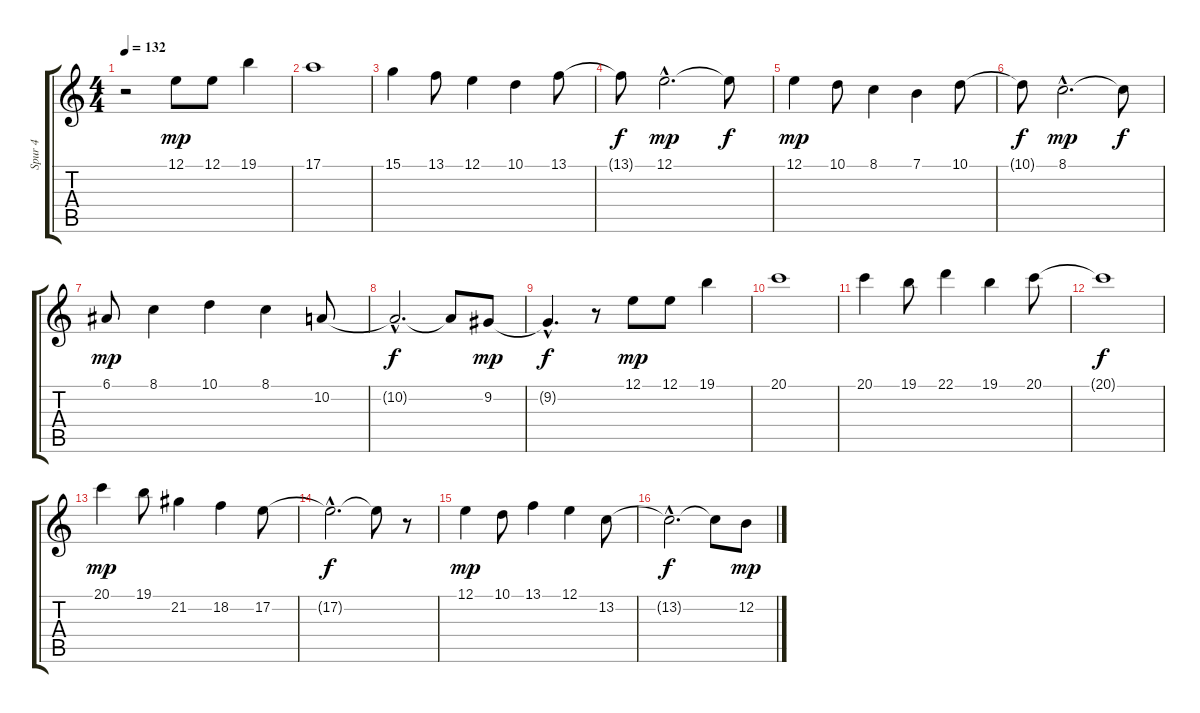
\track ("Spur 4" "Spur 4") {instrument drawbarorgan}
\staff {score tabs}
\tuning (E4 B3 G3 D3 A2 E2) {hide}
\ts (4 4)
\tempo 132
\clef g2
\ks c
r.2{dy mp} 12.1.8 12.1.8 19.1.4 |
17.1.1 |
15.1.4 13.1.8 12.1.4 10.1.4 13.1.8 |
13.1{t}.8{dy f} 12.1{hac}.2{d dy mp} 12.1{t}.8{dy f} |
12.1.4{dy mp} 10.1.8 8.1.4 7.1.4 10.1.8 |
10.1{t}.8{dy f} 8.1{hac}.2{d dy mp} 8.1{t}.8{dy f} |
6.1.8{dy mp} 8.1.4 10.1.4 8.1.4 10.2.8 |
10.2{hac t}.2{d dy f} 10.2{t}.8 9.2.8{dy mp} |
9.2{hac t}.4{d dy f} r.8 12.1.8{dy mp} 12.1.8 19.1.4 |
20.1.1 |
20.1.4 19.1.8 22.1.4 19.1.4 20.1.8 |
20.1{t}.1{dy f} |
20.1.4{dy mp} 19.1.8 21.2.4 18.2.4 17.2.8 |
17.2{hac t}.2{d dy f} 17.2{t}.8 r.8 |
12.1.4{dy mp} 10.1.8 13.1.4 12.1.4 13.2.8 |
13.2{hac t}.2{d dy f} 13.2{t}.8 12.2.8{dy mp}
